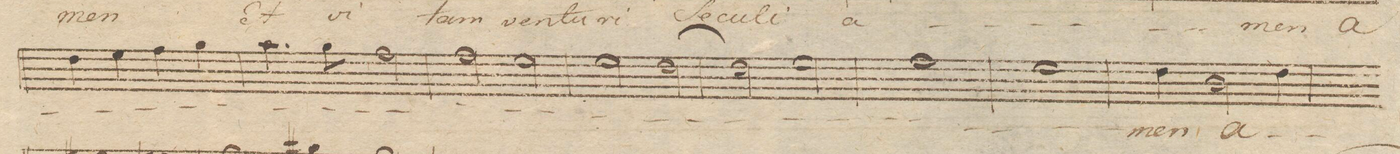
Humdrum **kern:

**kern	**text	**dynam
*I"Tenore Solo	*	*
*clefC4	*	*
*k[]	*	*
*met(c|)	*	*
*M2/2	*	*
4c\	.	.
4d\	.	.
4e\	.	.
4f\	.	.
=227	=227	=227
4.g\	.	.
8f\	.	.
2e\	.	.
=228	=228	=228
2e\	.	.
2d\	.	.
=229	=229	=229
2d\	.	.
[2c\	.	.
=230	=230	=230
2c\]	.	.
2d\	.	.
=231	=231	=231
1e\	.	.
=232	=232	=232
1d\	.	.
=233	=233	=233
4c\	-men	.
2A\	A-	.
4c\	.	.
=234	=234	=234
*-	*-	*-
